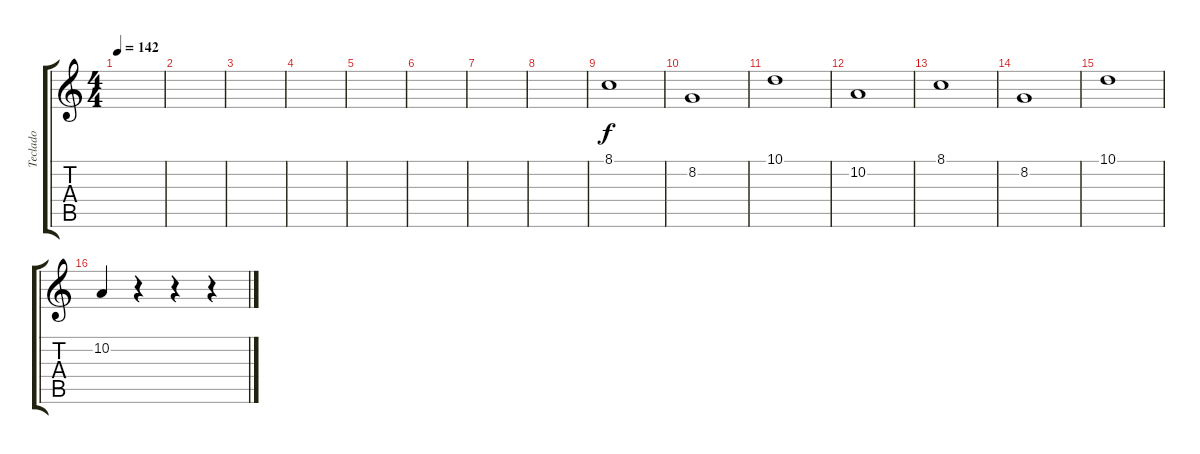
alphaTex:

\track ("Teclado" "Teclado") {instrument stringensemble1}
\staff {score tabs}
\tuning (E4 B3 G3 D3 A2 E2) {hide}
\ts (4 4)
\tempo 142
\clef g2
\ks c
|
|
|
|
|
|
|
|
8.1.1 |
8.2.1 |
10.1.1 |
10.2.1 |
8.1.1 |
8.2.1 |
10.1.1 |
10.2.4 r.4 r.4 r.4
